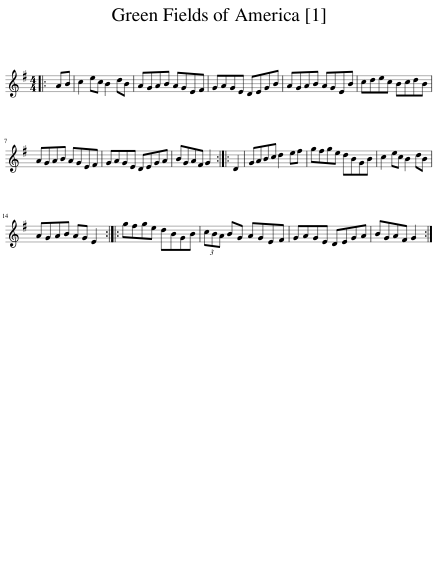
X:1
L:1/8
M:4/4
I:linebreak $
K:G
V:1 treble
V:1
|: AB | c2 ec B2 dB | AGAB AGEF | GAGE DEGB | AGAB AGEB | %5
 cdec BcdB |$ AGAB AGEF | GAGE DEGA | BGAF G2 :: D2 | %10
 GABc d2 ef | gfge dBGB | c2 ec B2 dB |$ AGAB AG E2 :: gfge dBGB | %15
 (3cBA BG AGEF | GAGE DEGA | BGAF G2 :| %18
